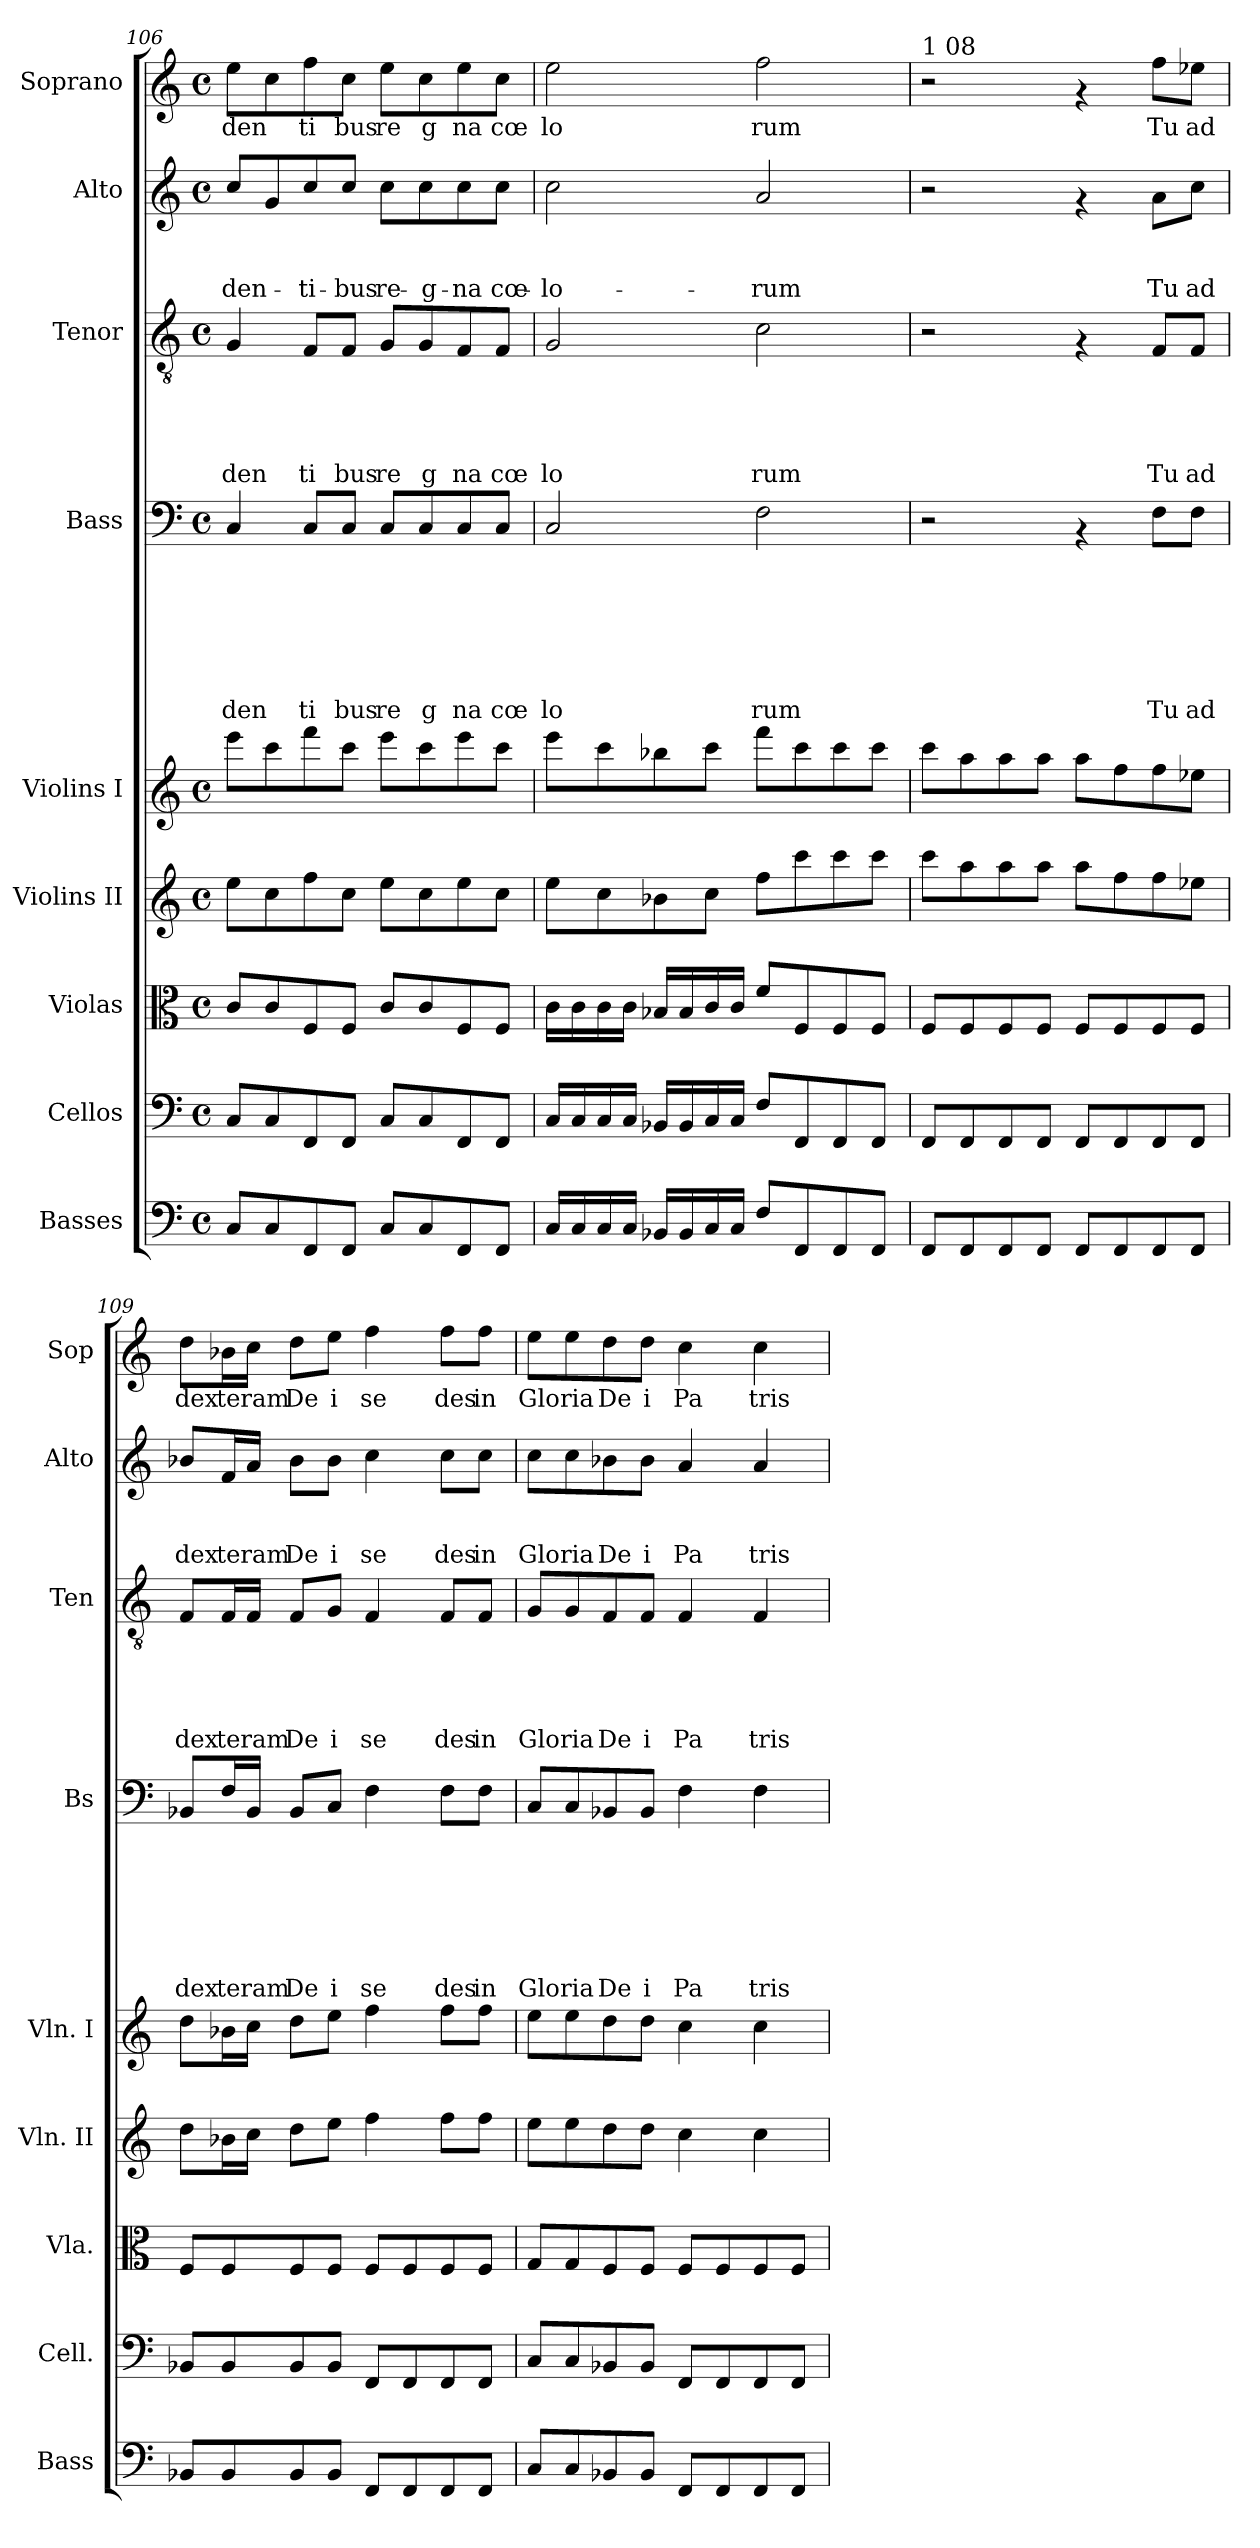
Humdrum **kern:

**kern	**kern	**kern	**kern	**kern	**kern	**text	**text	**text	**text	**text	**text	**text	**kern	**text	**text	**text	**text	**text	**kern	**text	**text	**text	**kern	**text
*part9	*part8	*part7	*part6	*part5	*part4	*part4	*part4	*part4	*part4	*part4	*part4	*part4	*part3	*part3	*part3	*part3	*part3	*part3	*part2	*part2	*part2	*part2	*part1	*part1
*staff9	*staff8	*staff7	*staff6	*staff5	*staff4	*staff4	*staff4	*staff4	*staff4	*staff4	*staff4	*staff4	*staff3	*staff3	*staff3	*staff3	*staff3	*staff3	*staff2	*staff2	*staff2	*staff2	*staff1	*staff1
*I"Basses	*I"Cellos	*I"Violas	*I"Violins II	*I"Violins I	*I"Bass	*	*	*	*	*	*	*	*I"Tenor	*	*	*	*	*	*I"Alto	*	*	*	*I"Soprano	*
*I'Bass	*I'Cell.	*I'Vla.	*I'Vln. II	*I'Vln. I	*I'Bs	*	*	*	*	*	*	*	*I'Ten	*	*	*	*	*	*I'Alto	*	*	*	*I'Sop	*
*clefF4	*clefF4	*clefC3	*clefG2	*clefG2	*clefF4	*	*	*	*	*	*	*	*clefGv2	*	*	*	*	*	*clefG2	*	*	*	*clefG2	*
*ITrd7c12	*	*	*	*	*	*	*	*	*	*	*	*	*	*	*	*	*	*	*	*	*	*	*	*
*k[]	*k[]	*k[]	*k[]	*k[]	*k[]	*	*	*	*	*	*	*	*k[]	*	*	*	*	*	*k[]	*	*	*	*k[]	*
*C:	*C:	*C:	*C:	*C:	*C:	*	*	*	*	*	*	*	*C:	*	*	*	*	*	*C:	*	*	*	*C:	*
*M4/4	*M4/4	*M4/4	*M4/4	*M4/4	*M4/4	*	*	*	*	*	*	*	*M4/4	*	*	*	*	*	*M4/4	*	*	*	*M4/4	*
*met(c)	*met(c)	*met(c)	*met(c)	*met(c)	*met(c)	*	*	*	*	*	*	*	*met(c)	*	*	*	*	*	*met(c)	*	*	*	*met(c)	*
=106	=106	=106	=106	=106	=106	=106	=106	=106	=106	=106	=106	=106	=106	=106	=106	=106	=106	=106	=106	=106	=106	=106	=106	=106
!	!	!	!	!	!	!	!	!	!	!	!	!LO:LY:b	!	!	!	!	!	!LO:LY:b	!	!	!	!LO:LY:b	!	!LO:LY:b
8CC/L	8C/L	8c/L	8ee\L	8eee\L	4C/	.	.	.	.	.	.	den	4G/	.	.	.	.	den	8cc/L	.	.	-den-	8ee\L	den
8CC/	8C/	8c/	8cc\	8ccc\	.	.	.	.	.	.	.	.	.	.	.	.	.	.	8g/	.	.	.	8cc\	.
!	!	!	!	!	!	!	!	!	!	!	!	!LO:LY:b	!	!	!	!	!	!LO:LY:b	!	!	!	!LO:LY:b	!	!LO:LY:b
8FFF/	8FF/	8F/	8ff\	8fff\	8C/L	.	.	.	.	.	.	ti	8F/L	.	.	.	.	ti	8cc/	.	.	-ti-	8ff\	ti
!	!	!	!	!	!	!	!	!	!	!	!	!LO:LY:b	!	!	!	!	!	!LO:LY:b	!	!	!	!LO:LY:b	!	!LO:LY:b
8FFF/J	8FF/J	8F/J	8cc\J	8ccc\J	8C/J	.	.	.	.	.	.	bus	8F/J	.	.	.	.	bus	8cc/J	.	.	-bus	8cc\J	bus
!	!	!	!	!	!	!	!	!	!	!	!	!LO:LY:b	!	!	!	!	!	!LO:LY:b	!	!	!	!LO:LY:b	!	!LO:LY:b
8CC/L	8C/L	8c/L	8ee\L	8eee\L	8C/L	.	.	.	.	.	.	re	8G/L	.	.	.	.	re	8cc\L	.	.	re-	8ee\L	re
!	!	!	!	!	!	!	!	!	!	!	!	!LO:LY:b	!	!	!	!	!	!LO:LY:b	!	!	!	!LO:LY:b	!	!LO:LY:b
8CC/	8C/	8c/	8cc\	8ccc\	8C/	.	.	.	.	.	.	g	8G/	.	.	.	.	g	8cc\	.	.	-g-	8cc\	g
!	!	!	!	!	!	!	!	!	!	!	!	!LO:LY:b	!	!	!	!	!	!LO:LY:b	!	!	!	!LO:LY:b	!	!LO:LY:b
8FFF/	8FF/	8F/	8ee\	8eee\	8C/	.	.	.	.	.	.	na	8F/	.	.	.	.	na	8cc\	.	.	-na	8ee\	na
!	!	!	!	!	!	!	!	!	!	!	!	!LO:LY:b	!	!	!	!	!	!LO:LY:b	!	!	!	!LO:LY:b	!	!LO:LY:b
8FFF/J	8FF/J	8F/J	8cc\J	8ccc\J	8C/J	.	.	.	.	.	.	cœ	8F/J	.	.	.	.	cœ	8cc\J	.	.	cœ-	8cc\J	cœ
=107	=107	=107	=107	=107	=107	=107	=107	=107	=107	=107	=107	=107	=107	=107	=107	=107	=107	=107	=107	=107	=107	=107	=107	=107
!	!	!	!	!	!	!	!	!	!	!	!	!LO:LY:b	!	!	!	!	!	!LO:LY:b	!	!	!	!LO:LY:b	!	!LO:LY:b
16CC/LL	16C/LL	16c\LL	8ee\L	8eee\L	2C/	.	.	.	.	.	.	lo	2G/	.	.	.	.	lo	2cc\	.	.	-lo-	2ee\	lo
16CC/	16C/	16c\	.	.	.	.	.	.	.	.	.	.	.	.	.	.	.	.	.	.	.	.	.	.
16CC/	16C/	16c\	8cc\	8ccc\	.	.	.	.	.	.	.	.	.	.	.	.	.	.	.	.	.	.	.	.
16CC/JJ	16C/JJ	16c\JJ	.	.	.	.	.	.	.	.	.	.	.	.	.	.	.	.	.	.	.	.	.	.
16BBB-X/LL	16BB-X/LL	16B-X/LL	8b-X\	8bb-X\	.	.	.	.	.	.	.	.	.	.	.	.	.	.	.	.	.	.	.	.
16BBB-/	16BB-/	16B-/	.	.	.	.	.	.	.	.	.	.	.	.	.	.	.	.	.	.	.	.	.	.
16CC/	16C/	16c/	8cc\J	8ccc\J	.	.	.	.	.	.	.	.	.	.	.	.	.	.	.	.	.	.	.	.
16CC/JJ	16C/JJ	16c/JJ	.	.	.	.	.	.	.	.	.	.	.	.	.	.	.	.	.	.	.	.	.	.
!	!	!	!	!	!	!	!	!	!	!	!	!LO:LY:b	!	!	!	!	!	!LO:LY:b	!	!	!	!LO:LY:b	!	!LO:LY:b
8FF/L	8F/L	8f/L	8ff\L	8fff\L	2F\	.	.	.	.	.	.	rum	2c\	.	.	.	.	rum	2a/	.	.	-rum	2ff\	rum
8FFF/	8FF/	8F/	8ccc\	8ccc\	.	.	.	.	.	.	.	.	.	.	.	.	.	.	.	.	.	.	.	.
8FFF/	8FF/	8F/	8ccc\	8ccc\	.	.	.	.	.	.	.	.	.	.	.	.	.	.	.	.	.	.	.	.
8FFF/J	8FF/J	8F/J	8ccc\J	8ccc\J	.	.	.	.	.	.	.	.	.	.	.	.	.	.	.	.	.	.	.	.
!!LO:LB:g=z
=108	=108	=108	=108	=108	=108	=108	=108	=108	=108	=108	=108	=108	=108	=108	=108	=108	=108	=108	=108	=108	=108	=108	=108	=108
!	!	!	!	!	!	!	!	!	!	!	!	!	!	!	!	!	!	!	!	!	!	!	!LO:TX:a:t=1 08	!
8FFF/L	8FF/L	8F/L	8ccc\L	8ccc\L	2r	.	.	.	.	.	.	.	2r	.	.	.	.	.	2r	.	.	.	2r	.
8FFF/	8FF/	8F/	8aa\	8aa\	.	.	.	.	.	.	.	.	.	.	.	.	.	.	.	.	.	.	.	.
8FFF/	8FF/	8F/	8aa\	8aa\	.	.	.	.	.	.	.	.	.	.	.	.	.	.	.	.	.	.	.	.
8FFF/J	8FF/J	8F/J	8aa\J	8aa\J	.	.	.	.	.	.	.	.	.	.	.	.	.	.	.	.	.	.	.	.
8FFF/L	8FF/L	8F/L	8aa\L	8aa\L	4rAA	.	.	.	.	.	.	.	4rF	.	.	.	.	.	4rf	.	.	.	4rf	.
8FFF/	8FF/	8F/	8ff\	8ff\	.	.	.	.	.	.	.	.	.	.	.	.	.	.	.	.	.	.	.	.
!	!	!	!	!	!	!	!	!	!	!	!	!LO:LY:b	!	!	!	!	!	!LO:LY:b	!	!	!	!LO:LY:b	!	!LO:LY:b
8FFF/	8FF/	8F/	8ff\	8ff\	8F\L	.	.	.	.	.	.	Tu	8F/L	.	.	.	.	Tu	8a\L	.	.	Tu	8ff\L	Tu
!	!	!	!	!	!	!	!	!	!	!	!	!LO:LY:b	!	!	!	!	!	!LO:LY:b	!	!	!	!LO:LY:b	!	!LO:LY:b
8FFF/J	8FF/J	8F/J	8ee-X\J	8ee-X\J	8F\J	.	.	.	.	.	.	ad	8F/J	.	.	.	.	ad	8cc\J	.	.	ad	8ee-X\J	ad
=109	=109	=109	=109	=109	=109	=109	=109	=109	=109	=109	=109	=109	=109	=109	=109	=109	=109	=109	=109	=109	=109	=109	=109	=109
!	!	!	!	!	!	!	!	!	!	!	!	!LO:LY:b	!	!	!	!	!	!LO:LY:b	!	!	!	!LO:LY:b	!	!LO:LY:b
8BBB-X/L	8BB-X/L	8F/L	8dd\L	8dd\L	8BB-X/L	.	.	.	.	.	.	dex	8F/L	.	.	.	.	dex	8b-X/L	.	.	dex	8dd\L	dex
!	!	!	!	!	!	!	!	!	!	!	!	!LO:LY:b	!	!	!	!	!	!LO:LY:b	!	!	!	!LO:LY:b	!	!LO:LY:b
8BBB-/	8BB-/	8F/	16b-X\L	16b-X\L	16F/L	.	.	.	.	.	.	te	16F/L	.	.	.	.	te	16f/L	.	.	te	16b-X\L	te
!	!	!	!	!	!	!	!	!	!	!	!	!LO:LY:b	!	!	!	!	!	!LO:LY:b	!	!	!	!LO:LY:b	!	!LO:LY:b
.	.	.	16cc\JJ	16cc\JJ	16BB-/JJ	.	.	.	.	.	.	ram	16F/JJ	.	.	.	.	ram	16a/JJ	.	.	ram	16cc\JJ	ram
!	!	!	!	!	!	!	!	!	!	!	!	!LO:LY:b	!	!	!	!	!	!LO:LY:b	!	!	!	!LO:LY:b	!	!LO:LY:b
8BBB-/	8BB-/	8F/	8dd\L	8dd\L	8BB-/L	.	.	.	.	.	.	De	8F/L	.	.	.	.	De	8b-\L	.	.	De	8dd\L	De
!	!	!	!	!	!	!	!	!	!	!	!	!LO:LY:b	!	!	!	!	!	!LO:LY:b	!	!	!	!LO:LY:b	!	!LO:LY:b
8BBB-/J	8BB-/J	8F/J	8ee\J	8ee\J	8C/J	.	.	.	.	.	.	i	8G/J	.	.	.	.	i	8b-\J	.	.	i	8ee\J	i
!	!	!	!	!	!	!	!	!	!	!	!	!LO:LY:b	!	!	!	!	!	!LO:LY:b	!	!	!	!LO:LY:b	!	!LO:LY:b
8FFF/L	8FF/L	8F/L	4ff\	4ff\	4F\	.	.	.	.	.	.	se	4F/	.	.	.	.	se	4cc\	.	.	se	4ff\	se
8FFF/	8FF/	8F/	.	.	.	.	.	.	.	.	.	.	.	.	.	.	.	.	.	.	.	.	.	.
!	!	!	!	!	!	!	!	!	!	!	!	!LO:LY:b	!	!	!	!	!	!LO:LY:b	!	!	!	!LO:LY:b	!	!LO:LY:b
8FFF/	8FF/	8F/	8ff\L	8ff\L	8F\L	.	.	.	.	.	.	des	8F/L	.	.	.	.	des	8cc\L	.	.	des	8ff\L	des
!	!	!	!	!	!	!	!	!	!	!	!	!LO:LY:b	!	!	!	!	!	!LO:LY:b	!	!	!	!LO:LY:b	!	!LO:LY:b
8FFF/J	8FF/J	8F/J	8ff\J	8ff\J	8F\J	.	.	.	.	.	.	in	8F/J	.	.	.	.	in	8cc\J	.	.	in	8ff\J	in
=110	=110	=110	=110	=110	=110	=110	=110	=110	=110	=110	=110	=110	=110	=110	=110	=110	=110	=110	=110	=110	=110	=110	=110	=110
!	!	!	!	!	!	!	!	!	!	!	!	!LO:LY:b	!	!	!	!	!	!LO:LY:b	!	!	!	!LO:LY:b	!	!LO:LY:b
8CC/L	8C/L	8G/L	8ee\L	8ee\L	8C/L	.	.	.	.	.	.	Glo	8G/L	.	.	.	.	Glo	8cc\L	.	.	Glo	8ee\L	Glo
!	!	!	!	!	!	!	!	!	!	!	!	!LO:LY:b	!	!	!	!	!	!LO:LY:b	!	!	!	!LO:LY:b	!	!LO:LY:b
8CC/	8C/	8G/	8ee\	8ee\	8C/	.	.	.	.	.	.	ria	8G/	.	.	.	.	ria	8cc\	.	.	ria	8ee\	ria
!	!	!	!	!	!	!	!	!	!	!	!	!LO:LY:b	!	!	!	!	!	!LO:LY:b	!	!	!	!LO:LY:b	!	!LO:LY:b
8BBB-X/	8BB-X/	8F/	8dd\	8dd\	8BB-X/	.	.	.	.	.	.	De	8F/	.	.	.	.	De	8b-X\	.	.	De	8dd\	De
!	!	!	!	!	!	!	!	!	!	!	!	!LO:LY:b	!	!	!	!	!	!LO:LY:b	!	!	!	!LO:LY:b	!	!LO:LY:b
8BBB-/J	8BB-/J	8F/J	8dd\J	8dd\J	8BB-/J	.	.	.	.	.	.	i	8F/J	.	.	.	.	i	8b-\J	.	.	i	8dd\J	i
!	!	!	!	!	!	!	!	!	!	!	!	!LO:LY:b	!	!	!	!	!	!LO:LY:b	!	!	!	!LO:LY:b	!	!LO:LY:b
8FFF/L	8FF/L	8F/L	4cc\	4cc\	4F\	.	.	.	.	.	.	Pa	4F/	.	.	.	.	Pa	4a/	.	.	Pa	4cc\	Pa
8FFF/	8FF/	8F/	.	.	.	.	.	.	.	.	.	.	.	.	.	.	.	.	.	.	.	.	.	.
!	!	!	!	!	!	!	!	!	!	!	!	!LO:LY:b	!	!	!	!	!	!LO:LY:b	!	!	!	!LO:LY:b	!	!LO:LY:b
8FFF/	8FF/	8F/	4cc\	4cc\	4F\	.	.	.	.	.	.	tris	4F/	.	.	.	.	tris	4a/	.	.	tris	4cc\	tris
8FFF/J	8FF/J	8F/J	.	.	.	.	.	.	.	.	.	.	.	.	.	.	.	.	.	.	.	.	.	.
=	=	=	=	=	=	=	=	=	=	=	=	=	=	=	=	=	=	=	=	=	=	=	=	=
*-	*-	*-	*-	*-	*-	*-	*-	*-	*-	*-	*-	*-	*-	*-	*-	*-	*-	*-	*-	*-	*-	*-	*-	*-
